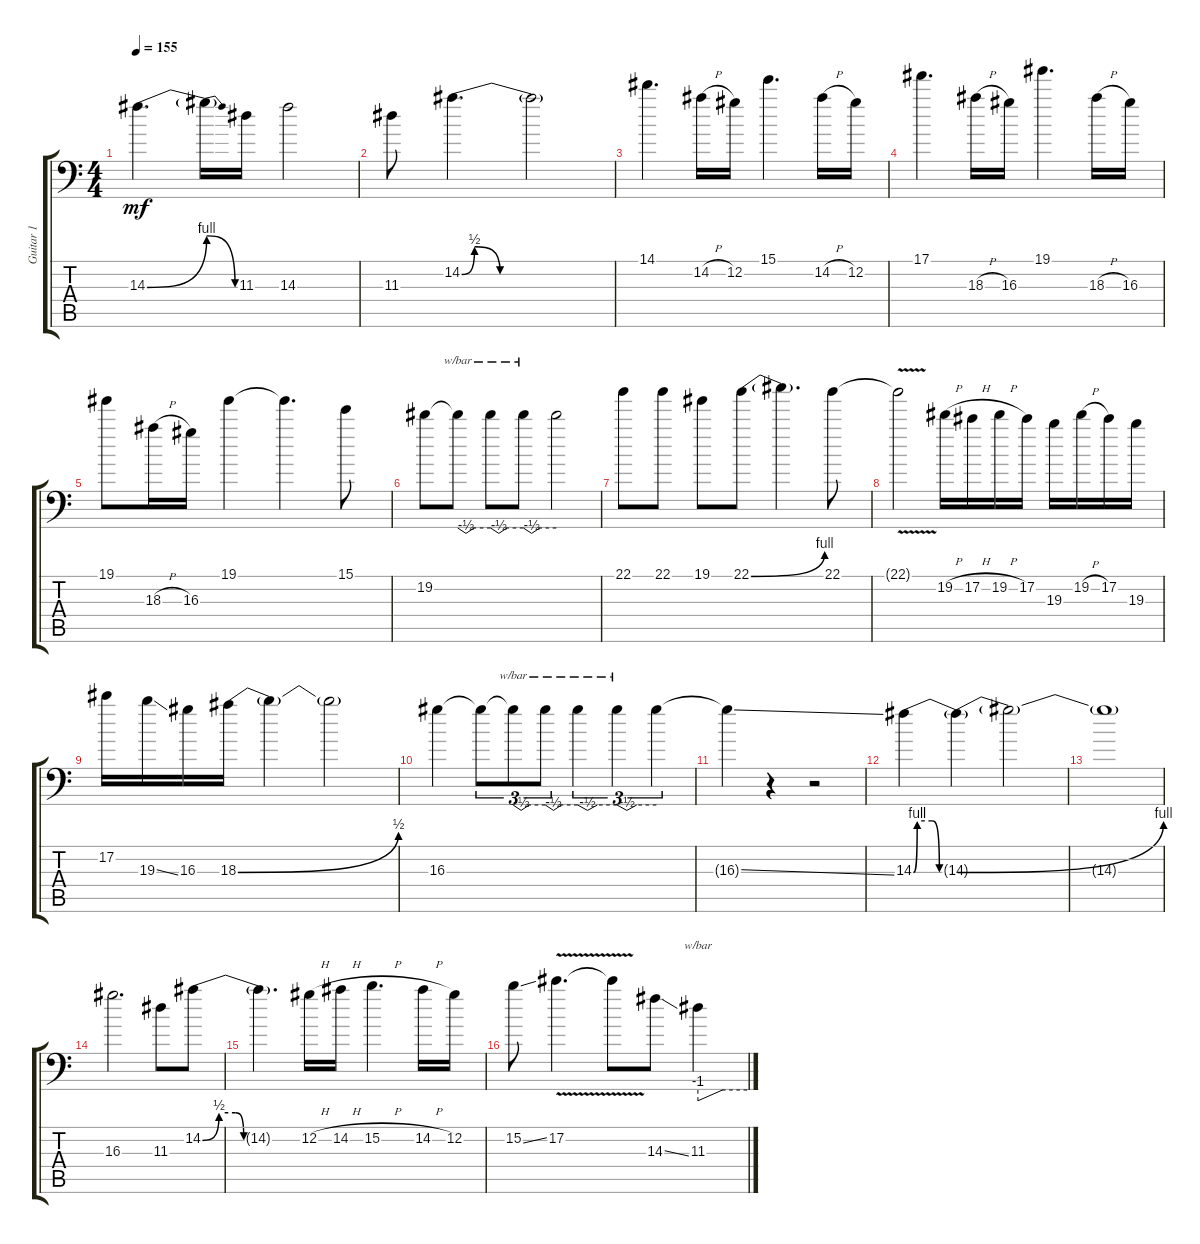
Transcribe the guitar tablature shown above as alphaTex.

\track ("Guitar 1" "Guitar 1") {instrument distortionguitar}
\staff {score tabs}
\tuning (Db4 Ab3 E3 B2 Gb2 Ab1) {hide}
\ts (4 4)
\tempo 155
\clef f4
\ks c
14.3{be (bend 0 0 60 4)}.4{d dy mf} 14.3{be (release 0 4 60 0) t}.16 11.3.16 14.3.2 |
11.3.8 14.2{be (custom 0 0 5 2 15 0 60 0)}.4{d} 14.2{t}.2 |
14.1.4{d} 14.2{h}.16 12.2.16 15.1.4{d} 14.2{h}.16 12.2.16 |
17.1.4{d} 18.3{h}.16 16.3.16 19.1.4{d} 18.3{h}.16 16.3.16 |
19.1.8 18.3{h}.16 16.3.16 19.1.4 19.1{t}.4{d} 15.1.8 |
19.2.8 19.2{t}.8{tbe (custom default 0 0 15 -2 15 -2 30 0 60 0)} 19.2{t}.8{tbe (custom default 0 0 15 -2 15 -2 30 0 60 0)} 19.2{t}.8{tbe (custom default 0 0 15 -2 15 -2 30 0 60 0)} 19.2{t}.2 |
22.1.8 22.1.8 19.1.8 22.1{be (bend 0 0 60 4)}.8 22.1{t}.4{d} 22.1.8 |
22.1{v t}.2 19.2{h}.16 17.2{h}.16 19.2{h}.16 17.2.16 19.3.16 19.2{h}.16 17.2.16 19.3.16 |
17.2.16 19.3{ss}.16 16.3.16 18.3{be (bend 0 0 60 2)}.16 18.3{t}.4 18.3{t}.2 |
16.3.4 16.3{t}.8{tu (3 2)} 16.3{t}.8{tu (3 2) tbe (custom default 0 0 15 -2 15 -2 30 0 60 0)} 16.3{t}.8{tu (3 2) tbe (custom default 0 0 15 -2 15 -2 30 0 60 0)} 16.3{t}.4{tu (3 2) tbe (custom default 0 0 15 -2 15 -2 30 0 60 0)} 16.3{t}.4{tu (3 2) tbe (custom default 0 0 15 -2 15 -2 30 0 60 0)} 16.3{t}.4{tu (3 2)} |
16.3{ss t}.4 r.4 r.2 |
14.3{be (custom 0 0 5 4 25 4 35 0 60 0)}.4 14.3{be (bend 0 0 60 4) t}.4 14.3{t}.2 |
14.3{t}.1 |
16.3.2{d} 11.3.8 14.2{be (custom 0 0 10 2 20 2 25 0 60 0)}.8 |
14.2{t}.4{d} 12.2{h}.16 14.2{h}.16 15.2{h}.4{d} 14.2{h}.16 12.2.16 |
15.2{ss}.8 17.2{v}.4{d} 17.2{v t}.8 14.3{ss}.8 11.3.4{tbe (custom default 0 0 0 -4 0 -4 30 0 60 0)}
